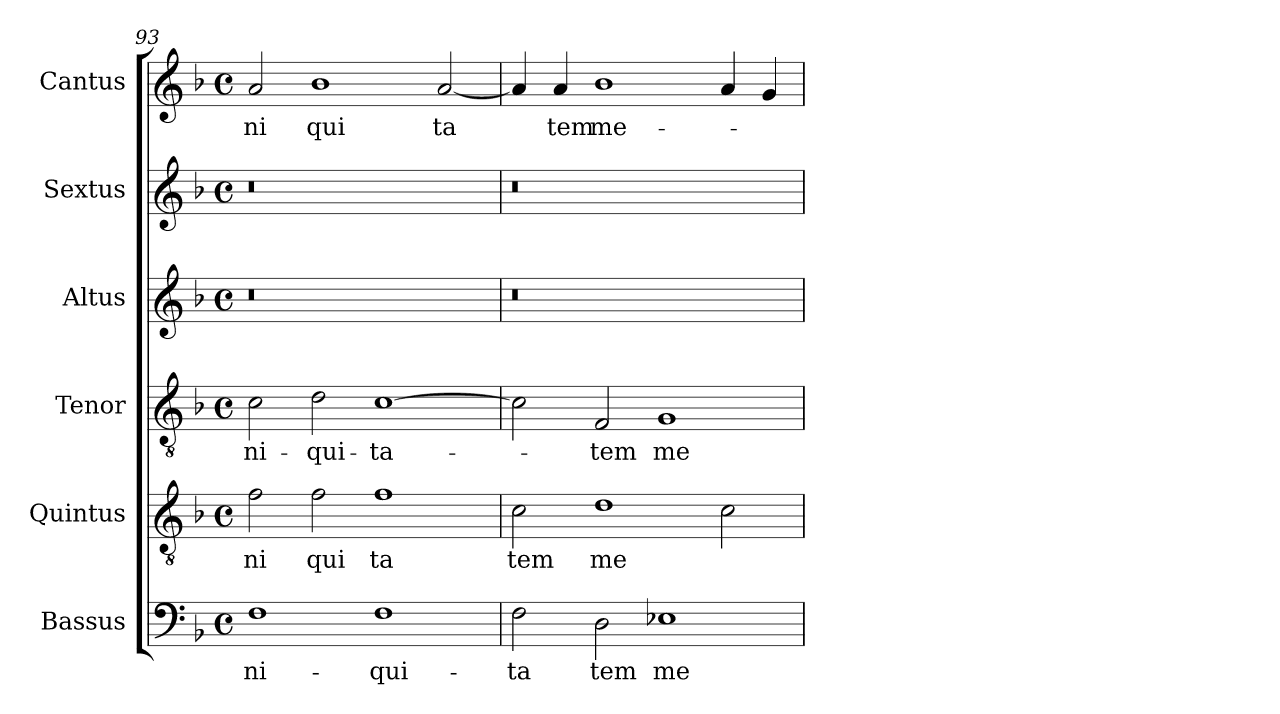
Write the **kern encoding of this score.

**kern	**text	**kern	**text	**kern	**text	**kern	**kern	**kern	**text
*part6	*part6	*part5	*part5	*part4	*part4	*part3	*part2	*part1	*part1
*staff6	*staff6	*staff5	*staff5	*staff4	*staff4	*staff3	*staff2	*staff1	*staff1
*I"Bassus	*	*I"Quintus	*	*I"Tenor	*	*I"Altus	*I"Sextus	*I"Cantus	*
*clefF4	*	*clefGv2	*	*clefGv2	*	*clefG2	*clefG2	*clefG2	*
*k[b-]	*	*k[b-]	*	*k[b-]	*	*k[b-]	*k[b-]	*k[b-]	*
*F:	*	*F:	*	*F:	*	*F:	*F:	*F:	*
*M4/4	*	*M4/4	*	*M4/4	*	*M4/4	*M4/4	*M4/4	*
*met(c)	*	*met(c)	*	*met(c)	*	*met(c)	*met(c)	*met(c)	*
=93	=93	=93	=93	=93	=93	=93	=93	=93	=93
!	!LO:LY:b:cj	!	!LO:LY:b:cj	!	!LO:LY:b:cj	!	!	!	!LO:LY:b:cj
1F	-ni-	2f\	ni	2c\	-ni-	0r	0r	2a/	ni
!	!	!	!LO:LY:b:cj	!	!LO:LY:b:cj	!	!	!	!LO:LY:b:cj
.	.	2f\	qui	2d\	-qui-	.	.	1b-	qui
!	!LO:LY:b:cj	!	!LO:LY:b:cj	!	!LO:LY:b:cj	!	!	!	!
1F	-qui-	1f	ta	[<1c	-ta-	.	.	.	.
!	!	!	!	!	!	!	!	!	!LO:LY:b:cj
.	.	.	.	.	.	.	.	[>2a/	ta
!!LO:PB:g=z
=94	=94	=94	=94	=94	=94	=94	=94	=94	=94
!	!LO:LY:b:cj	!	!LO:LY:b:cj	!	!	!	!	!	!
2F\	-ta	2c\	tem	2c\]	.	0r	0r	4a/]	.
!	!	!	!	!	!	!	!	!	!LO:LY:b:cj
.	.	.	.	.	.	.	.	4a/	tem
!	!LO:LY:b:cj	!	!LO:LY:b:cj	!	!LO:LY:b:cj	!	!	!	!LO:LY:b:cj
2D\	tem	1d	me	2F/	-tem	.	.	1b-	me-
!	!LO:LY:b:cj	!	!	!	!LO:LY:b:cj	!	!	!	!
1E-X	me	.	.	1G	me-	.	.	.	.
.	.	2c\	.	.	.	.	.	4a/	.
.	.	.	.	.	.	.	.	4g/	.
=	=	=	=	=	=	=	=	=	=
*-	*-	*-	*-	*-	*-	*-	*-	*-	*-
